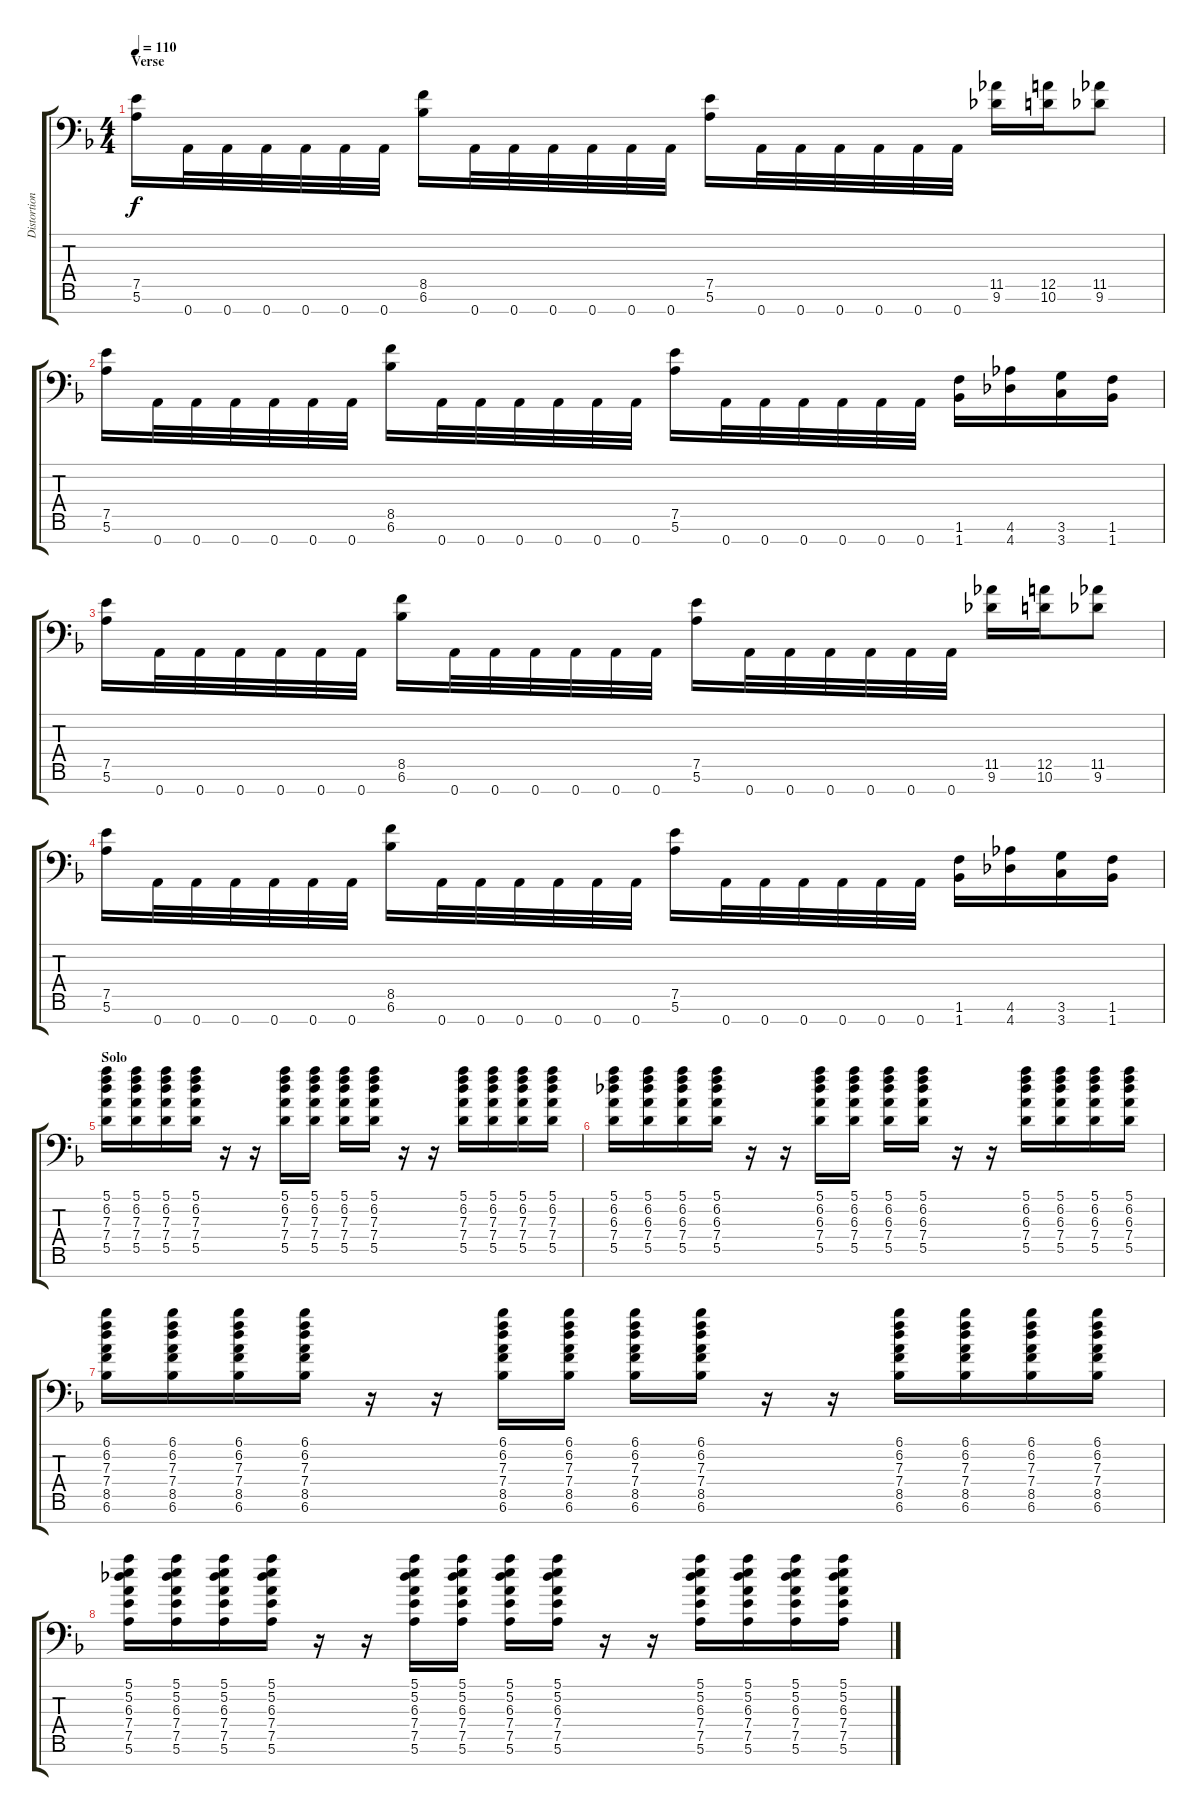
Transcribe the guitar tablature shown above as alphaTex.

\track ("Distortion Guitar 1" "Distortion") {instrument distortionguitar}
\staff {score tabs}
\tuning (E4 B3 G3 D3 A2 E2 A1) {hide}
\ts (4 4)
\section ("" "Verse")
\tempo 110
\clef f4
\ks dminor
(7.5 5.6).16{dy f} 0.7.32 0.7.32 0.7.32 0.7.32 0.7.32 0.7.32 (8.5 6.6).16 0.7.32 0.7.32 0.7.32 0.7.32 0.7.32 0.7.32 (7.5 5.6).16 0.7.32 0.7.32 0.7.32 0.7.32 0.7.32 0.7.32 (11.5 9.6).16 (12.5 10.6).16 (11.5 9.6).8 |
(7.5 5.6).16 0.7.32 0.7.32 0.7.32 0.7.32 0.7.32 0.7.32 (8.5 6.6).16 0.7.32 0.7.32 0.7.32 0.7.32 0.7.32 0.7.32 (7.5 5.6).16 0.7.32 0.7.32 0.7.32 0.7.32 0.7.32 0.7.32 (1.6 1.7).16 (4.6 4.7).16 (3.6 3.7).16 (1.6 1.7).16 |
(7.5 5.6).16 0.7.32 0.7.32 0.7.32 0.7.32 0.7.32 0.7.32 (8.5 6.6).16 0.7.32 0.7.32 0.7.32 0.7.32 0.7.32 0.7.32 (7.5 5.6).16 0.7.32 0.7.32 0.7.32 0.7.32 0.7.32 0.7.32 (11.5 9.6).16 (12.5 10.6).16 (11.5 9.6).8 |
(7.5 5.6).16 0.7.32 0.7.32 0.7.32 0.7.32 0.7.32 0.7.32 (8.5 6.6).16 0.7.32 0.7.32 0.7.32 0.7.32 0.7.32 0.7.32 (7.5 5.6).16 0.7.32 0.7.32 0.7.32 0.7.32 0.7.32 0.7.32 (1.6 1.7).16 (4.6 4.7).16 (3.6 3.7).16 (1.6 1.7).16 |
\section ("" "Solo")
(5.1 6.2 7.3 7.4 5.5).16 (5.1 6.2 7.3 7.4 5.5).16 (5.1 6.2 7.3 7.4 5.5).16 (5.1 6.2 7.3 7.4 5.5).16 r.16 r.16 (5.1 6.2 7.3 7.4 5.5).16 (5.1 6.2 7.3 7.4 5.5).16 (5.1 6.2 7.3 7.4 5.5).16 (5.1 6.2 7.3 7.4 5.5).16 r.16 r.16 (5.1 6.2 7.3 7.4 5.5).16 (5.1 6.2 7.3 7.4 5.5).16 (5.1 6.2 7.3 7.4 5.5).16 (5.1 6.2 7.3 7.4 5.5).16 |
(5.1 6.2 6.3 7.4 5.5).16 (5.1 6.2 6.3 7.4 5.5).16 (5.1 6.2 6.3 7.4 5.5).16 (5.1 6.2 6.3 7.4 5.5).16 r.16 r.16 (5.1 6.2 6.3 7.4 5.5).16 (5.1 6.2 6.3 7.4 5.5).16 (5.1 6.2 6.3 7.4 5.5).16 (5.1 6.2 6.3 7.4 5.5).16 r.16 r.16 (5.1 6.2 6.3 7.4 5.5).16 (5.1 6.2 6.3 7.4 5.5).16 (5.1 6.2 6.3 7.4 5.5).16 (5.1 6.2 6.3 7.4 5.5).16 |
(6.1 6.2 7.3 7.4 8.5 6.6).16 (6.1 6.2 7.3 7.4 8.5 6.6).16 (6.1 6.2 7.3 7.4 8.5 6.6).16 (6.1 6.2 7.3 7.4 8.5 6.6).16 r.16 r.16 (6.1 6.2 7.3 7.4 8.5 6.6).16 (6.1 6.2 7.3 7.4 8.5 6.6).16 (6.1 6.2 7.3 7.4 8.5 6.6).16 (6.1 6.2 7.3 7.4 8.5 6.6).16 r.16 r.16 (6.1 6.2 7.3 7.4 8.5 6.6).16 (6.1 6.2 7.3 7.4 8.5 6.6).16 (6.1 6.2 7.3 7.4 8.5 6.6).16 (6.1 6.2 7.3 7.4 8.5 6.6).16 |
(5.1 5.2 6.3 7.4 7.5 5.6).16 (5.1 5.2 6.3 7.4 7.5 5.6).16 (5.1 5.2 6.3 7.4 7.5 5.6).16 (5.1 5.2 6.3 7.4 7.5 5.6).16 r.16 r.16 (5.1 5.2 6.3 7.4 7.5 5.6).16 (5.1 5.2 6.3 7.4 7.5 5.6).16 (5.1 5.2 6.3 7.4 7.5 5.6).16 (5.1 5.2 6.3 7.4 7.5 5.6).16 r.16 r.16 (5.1 5.2 6.3 7.4 7.5 5.6).16 (5.1 5.2 6.3 7.4 7.5 5.6).16 (5.1 5.2 6.3 7.4 7.5 5.6).16 (5.1 5.2 6.3 7.4 7.5 5.6).16
